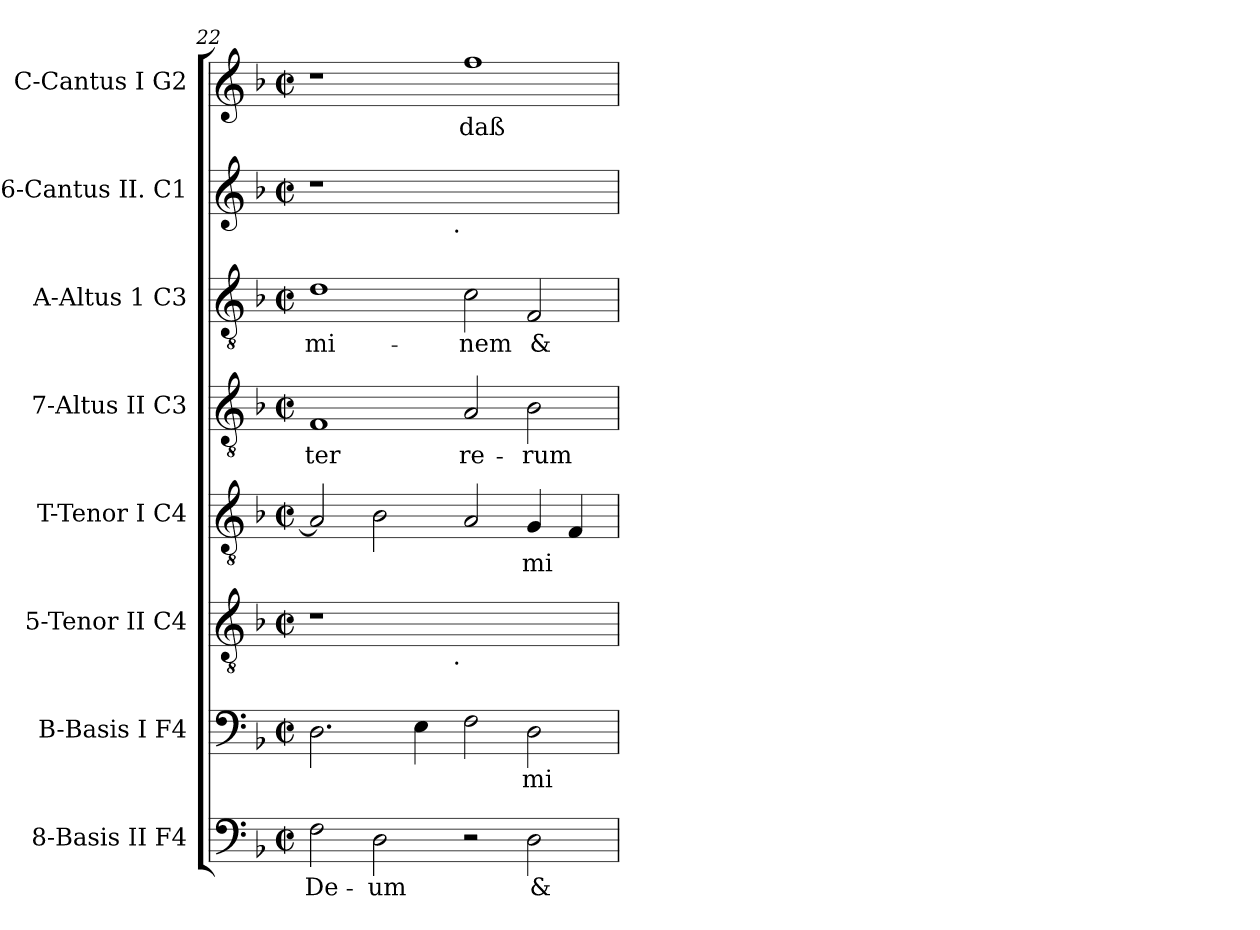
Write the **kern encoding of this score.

**kern	**text	**kern	**text	**kern	**kern	**text	**kern	**text	**kern	**text	**kern	**kern	**text
*part8	*part8	*part7	*part7	*part6	*part5	*part5	*part4	*part4	*part3	*part3	*part2	*part1	*part1
*staff8	*staff8	*staff7	*staff7	*staff6	*staff5	*staff5	*staff4	*staff4	*staff3	*staff3	*staff2	*staff1	*staff1
*I"8-Basis II  F4	*	*I"B-Basis I  F4	*	*I"5-Tenor II  C4	*I"T-Tenor I  C4	*	*I"7-Altus II  C3	*	*I"A-Altus 1  C3	*	*I"6-Cantus II.  C1	*I"C-Cantus I  G2	*
*	*	*I'B	*	*	*I'T	*	*	*	*I'A	*	*	*I'C	*
*clefF4	*	*clefF4	*	*clefGv2	*clefGv2	*	*clefGv2	*	*clefGv2	*	*clefG2	*clefG2	*
*k[b-]	*	*k[b-]	*	*k[b-]	*k[b-]	*	*k[b-]	*	*k[b-]	*	*k[b-]	*k[b-]	*
*F:	*	*F:	*	*F:	*F:	*	*F:	*	*F:	*	*F:	*F:	*
*M2/2	*	*M2/2	*	*M2/2	*M2/2	*	*M2/2	*	*M2/2	*	*M2/2	*M2/2	*
*met(c|)	*	*met(c|)	*	*met(c|)	*met(c|)	*	*met(c|)	*	*met(c|)	*	*met(c|)	*met(c|)	*
=22	=22	=22	=22	=22	=22	=22	=22	=22	=22	=22	=22	=22	=22
!	!LO:LY:b:cj	!	!LO:LY:b:cj	!	!	!LO:LY:b:cj	!	!LO:LY:b:cj	!	!LO:LY:b:cj	!	!	!
*	*	*	*	*^	*	*	*	*	*	*	*^	*	*
2F\	De-	2.D\	--	1r	2ryy	2A/]	--	1F	-ter	1d	-mi-	1r	2ryy	1r	.
!	!LO:LY:b:cj	!	!	!	!	!	!LO:LY:b:cj	!	!	!	!	!	!	!	!
2D\	-um	.	.	.	4...ryy	2B-\	--	.	.	.	.	.	4...ryy	.	.
!	!	!	!LO:LY:b:cj	!	!	!	!	!	!	!	!	!	!	!	!
.	.	4E\	--	.	.	.	.	.	.	.	.	.	.	.	.
!	!	!	!	!	!	!	!	!	!	!	!	!	!LO:TX:b:t=.	!	!
!	!	!	!	!	!LO:TX:b:t=.	!	!	!	!	!	!	!	!	!	!
.	.	.	.	.	1ryy	.	.	.	.	.	.	.	1ryy	.	.
!	!	!	!LO:LY:b:cj	!	!	!	!LO:LY:b:cj	!	!LO:LY:b:cj	!	!LO:LY:b:cj	!	!	!	!LO:LY:b:cj
2r	.	2F\	--	1ryy	.	2A/	--	2A/	re-	2c\	-nem	1ryy	.	1ff	daß
!	!LO:LY:b:cj	!	!LO:LY:b:cj	!	!	!	!LO:LY:b:cj	!	!LO:LY:b:cj	!	!LO:LY:b:cj	!	!	!	!
2D\	&	2D\	-mi-	.	.	4G/	-mi-	2B-\	-rum	2F/	&	.	.	.	.
!	!	!	!	!	!	!	!LO:LY:b:cj	!	!	!	!	!	!	!	!
.	.	.	.	.	.	4F/	--	.	.	.	.	.	.	.	.
.	.	.	.	.	32ryy	.	.	.	.	.	.	.	32ryy	.	.
*	*	*	*	*v	*v	*	*	*	*	*	*	*v	*v	*	*
=	=	=	=	=	=	=	=	=	=	=	=	=	=
*-	*-	*-	*-	*-	*-	*-	*-	*-	*-	*-	*-	*-	*-
